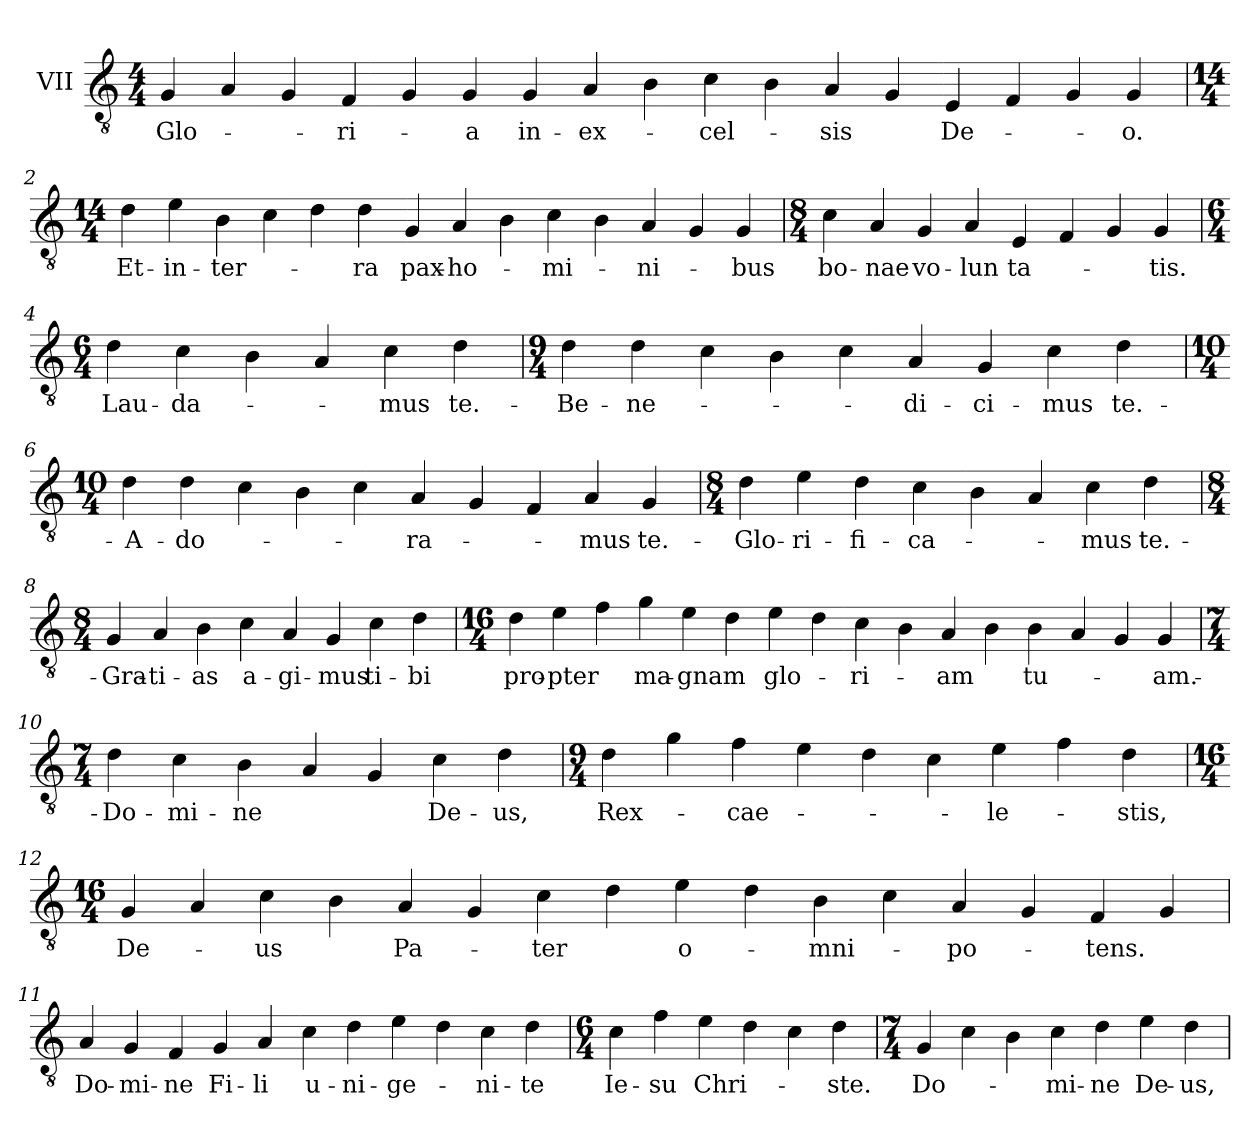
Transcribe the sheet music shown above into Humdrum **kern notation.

**kern	**text
*part1	*part1
*staff1	*staff1
*I"VII	*
*clefGv2	*
*k[]	*
*M4/4	*
=1	=1
4G	Glo-
4A	.
4G	.
4F	-ri-
4G	.
4G	-a
4G	in-
4A	ex-
4B	.
4c	-cel-
4B	.
4A	-sis
4G	.
4E	De-
4F	.
4G	.
4G	-o.
=2	=2
*M14/4	*
4d	Et-
4e	in-
4B	ter-
4c	.
4d	.
4d	-ra
4G	pax-
4A	ho-
4B	.
4c	-mi-
4B	.
4A	-ni-
4G	.
4G	-bus
=3	=3
*M8/4	*
4c	bo-
4A	-nae
4G	vo-
4A	-lun
4E	ta-
4F	.
4G	.
4G	-tis.
=4	=4
*M6/4	*
4d	Lau-
4c	-da-
4B	.
4A	.
4c	-mus
4d	te.-
=5	=5
*M9/4	*
4d	Be-
4d	-ne-
4c	.
4B	.
4c	.
4A	-di-
4G	-ci-
4c	-mus
4d	te.-
=6	=6
*M10/4	*
4d	A-
4d	-do-
4c	.
4B	.
4c	.
4A	-ra-
4G	.
4F	.
4A	-mus
4G	te.-
=7	=7
*M8/4	*
4d	Glo-
4e	-ri-
4d	-fi-
4c	-ca-
4B	.
4A	.
4c	-mus
4d	te.-
=8	=8
*M8/4	*
4G	Gra-
4A	-ti-
4B	-as
4c	a-
4A	-gi-
4G	-mus
4c	ti-
4d	-bi
=9	=9
*M16/4	*
4d	pro-
4e	-pter
4f	.
4g	ma-
4e	-gnam
4d	.
4e	glo-
4d	.
4c	-ri-
4B	.
4A	-am
4B	.
4B	tu-
4A	.
4G	.
4G	am.-
=10	=10
*M7/4	*
4d	Do-
4c	-mi-
4B	-ne
4A	.
4G	.
4c	De-
4d	-us,
=11	=11
*M9/4	*
4d	Rex-
4g	.
4f	cae-
4e	.
4d	.
4c	.
4e	-le-
4f	.
4d	-stis,
=12	=12
*M16/4	*
4G	De-
4A	.
4c	-us
4B	.
4A	Pa-
4G	.
4c	-ter
4d	.
4e	o-
4d	.
4B	-mni-
4c	.
4A	-po-
4G	.
4F	-tens.
4G	.
=11	=11
4A	Do-
4G	-mi-
4F	-ne
4G	Fi-
4A	-li
4c	u-
4d	-ni-
4e	-ge-
4d	.
4c	-ni-
4d	-te
=14	=14
*M6/4	*
4c	Ie-
4f	-su
4e	Chri-
4d	.
4c	.
4d	-ste.
=15	=15
*M7/4	*
4G	Do-
4c	.
4B	.
4c	-mi-
4d	-ne
4e	De-
4d	-us,
=	=
*-	*-
